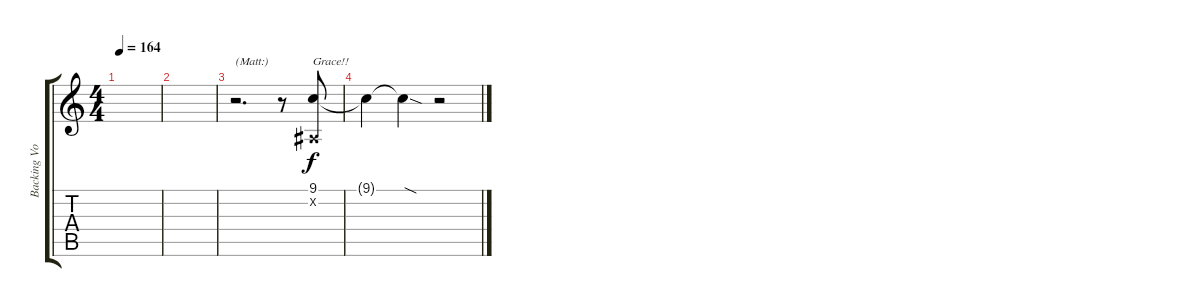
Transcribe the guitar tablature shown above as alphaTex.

\track ("Backing Vocals - Hayley Williams" "Backing Vo") {instrument flute}
\staff {score tabs}
\tuning (Eb4 Bb3 Gb3 Db3 Ab2 Eb2) {hide}
\ts (4 4)
\tempo 164
\clef g2
\ks c
|
|
r.2{d txt "(Matt:)"} r.8 (9.1 0.2{x}).8{txt "Grace!!" volume 7 balance 16 instrument sopranosax} |
9.1{t}.4 9.1{sod t}.4 r.2
